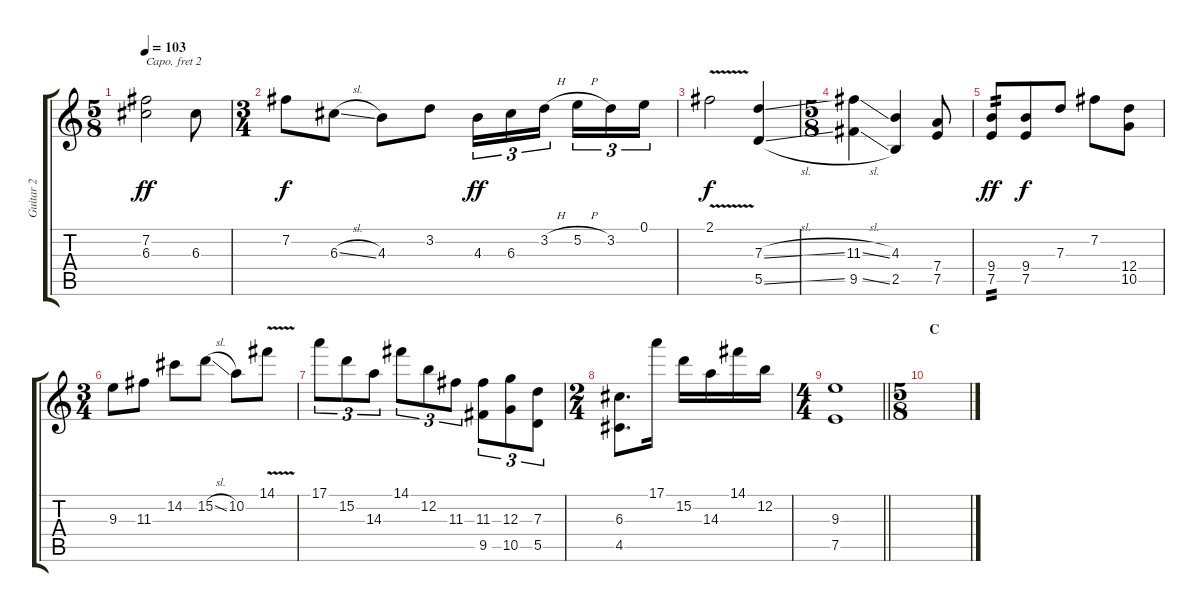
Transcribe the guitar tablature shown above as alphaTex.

\track ("Guitar 2" "Guitar 2") {instrument distortionguitar}
\staff {score tabs}
\capo 2
\tuning (D4 A3 F3 C3 G2 C2) {hide}
\ts (5 8)
\tempo 103
\clef g2
\ks c
(7.2 6.3).2{dy ff} 6.3.8 |
\ts (3 4)
7.2.8{dy f} 6.3{sl}.8 4.3.8 3.2.8 4.3.16{tu (3 2) dy ff} 6.3.16{tu (3 2)} 3.2{h}.16{tu (3 2) beam splitsecondary} 5.2{h}.16{tu (3 2)} 3.2.16{tu (3 2)} 0.1.16{tu (3 2)} |
2.1{v}.2{dy f} (7.3{sl} 5.5{sl}).4 |
\ts (5 8)
(11.3{sl} 9.5{sl}).4 (4.3 2.5).4 (7.4 7.5).8 |
(9.4 7.5).8{tp 2 dy ff} (9.4 7.5).8{dy f} 7.3.8 7.2.8 (12.4 10.5).8 |
\ts (3 4)
9.3.8 11.3.8 14.2.8 15.2{sl}.8 10.2.8 14.1{v}.8 |
17.1.8{tu (3 2)} 15.2.8{tu (3 2)} 14.3.8{tu (3 2)} 14.1.8{tu (3 2)} 12.2.8{tu (3 2)} 11.3.8{tu (3 2)} (11.3 9.5).8{tu (3 2)} (12.3 10.5).8{tu (3 2)} (7.3 5.5).8{tu (3 2)} |
\ts (2 4)
(6.3 4.5).8{d} 17.1.16 15.2.16 14.3.16 14.1.16 12.2.16 |
\ts (4 4)
\barLineRight lightlight
(9.3 7.5).1 |
\ts (5 8)
\section ("" "C")
